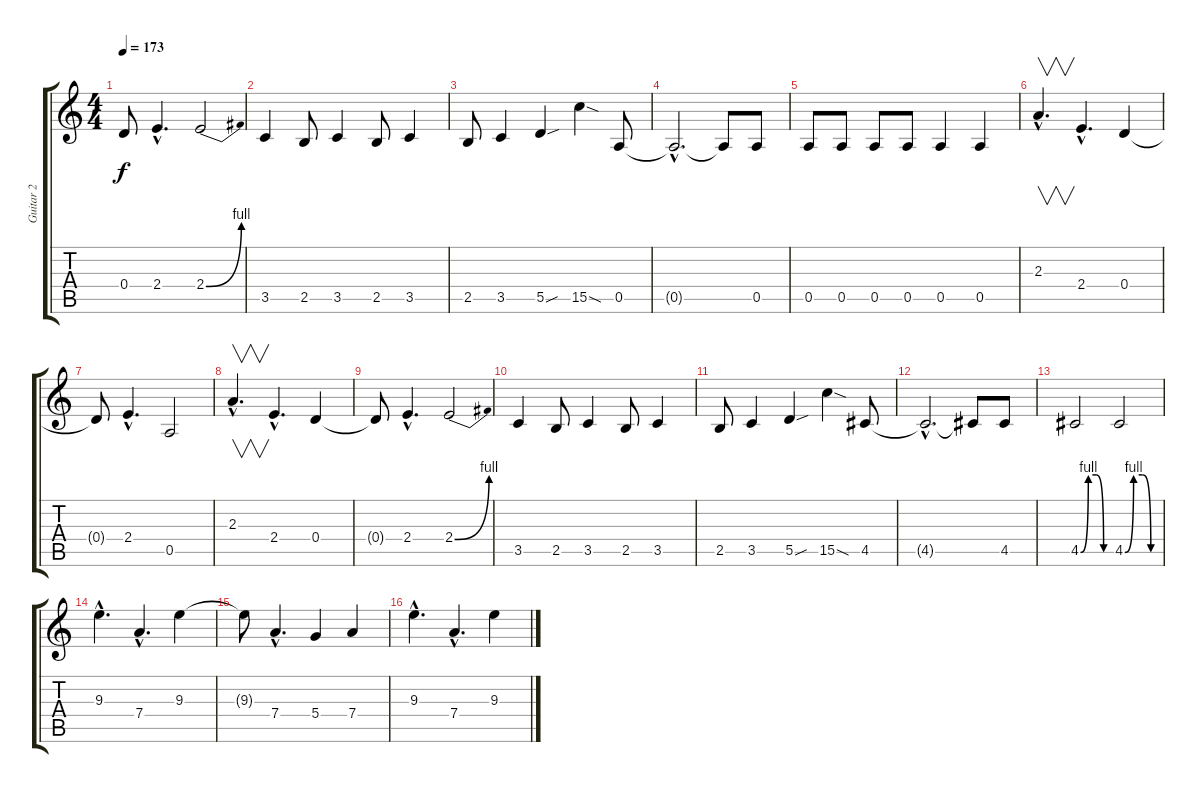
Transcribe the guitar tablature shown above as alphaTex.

\track ("Guitar 2" "Guitar 2") {instrument overdrivenguitar}
\staff {score tabs}
\tuning (E4 B3 G3 D3 A2 D2) {hide}
\ts (4 4)
\tempo 173
\clef g2
\ks c
0.4{t}.8{dy f} 2.4{hac}.4{d} 2.4{be (bend 0 0 60 4)}.2 |
3.5.4 2.5.8 3.5.4 2.5.8 3.5.4 |
2.5.8 3.5.4 5.5{sou}.4 15.5{sod}.4 0.5.8 |
0.5{hac t}.2{d} 0.5{t}.8 0.5.8 |
0.5.8 0.5.8 0.5.8 0.5.8 0.5.4 0.5.4 |
2.3{hac}.4{v d} 2.4{hac}.4{d} 0.4.4 |
0.4{t}.8 2.4{hac}.4{d} 0.5.2 |
2.3{hac}.4{v d} 2.4{hac}.4{d} 0.4.4 |
0.4{t}.8 2.4{hac}.4{d} 2.4{be (bend 0 0 60 4)}.2 |
3.5.4 2.5.8 3.5.4 2.5.8 3.5.4 |
2.5.8 3.5.4 5.5{sou}.4 15.5{sod}.4 4.5.8 |
4.5{hac t}.2{d} 4.5{t}.8 4.5.8 |
4.5{be (custom 0 0 15 4 30 4 45 0 60 0)}.2 4.5{be (custom 0 0 15 4 30 4 45 0 60 0)}.2 |
9.3{hac}.4{d volume 14} 7.4{hac}.4{d} 9.3.4 |
9.3{t}.8 7.4{hac}.4{d} 5.4.4 7.4.4 |
9.3{hac}.4{d} 7.4{hac}.4{d} 9.3.4
